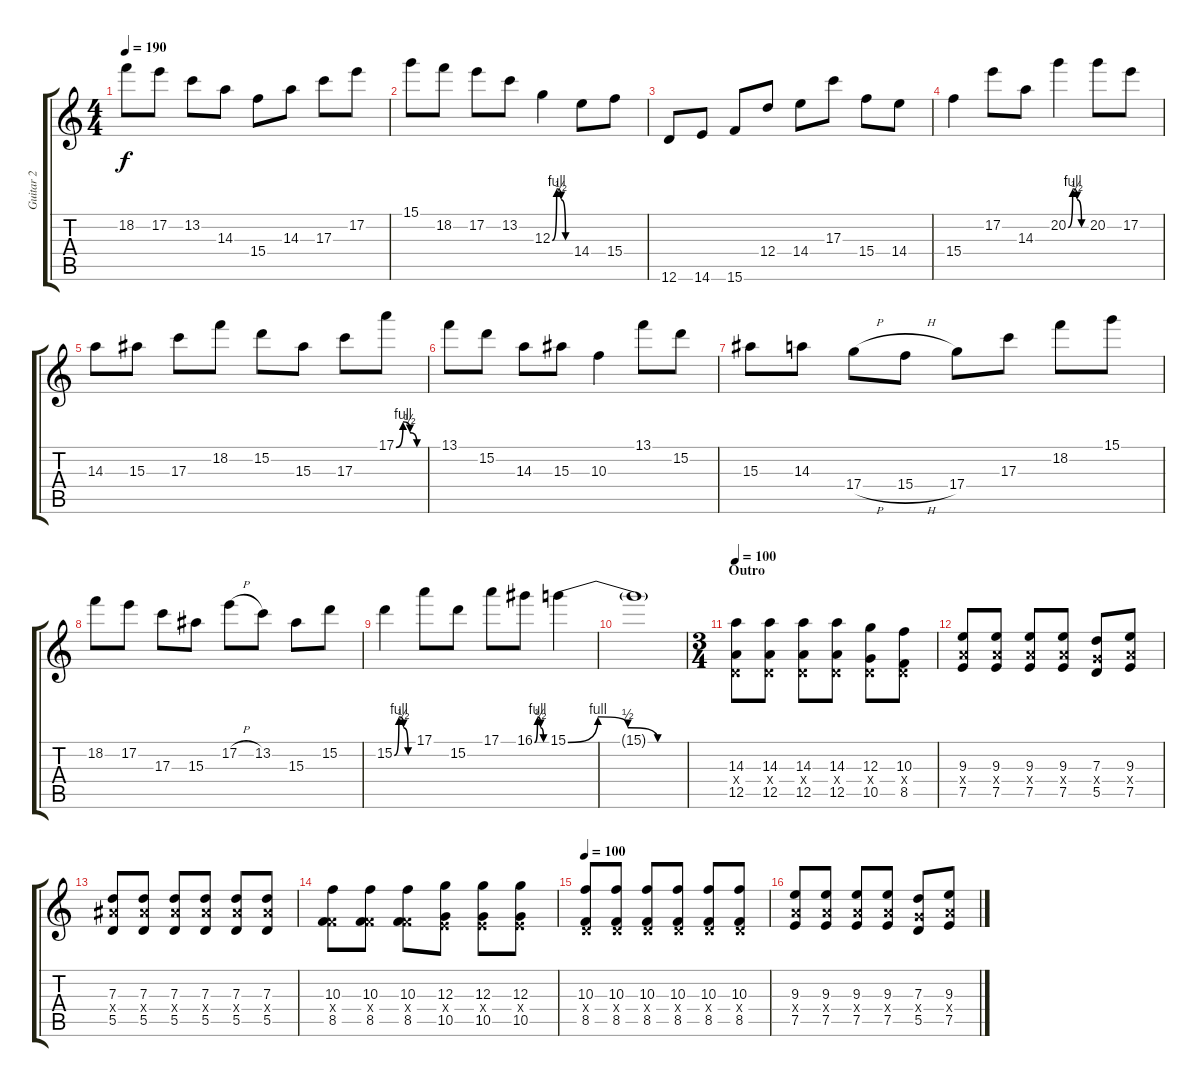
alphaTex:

\track ("Guitar 2" "Guitar 2") {instrument overdrivenguitar}
\staff {score tabs}
\tuning (E4 B3 G3 D3 A2 D2) {hide}
\ts (4 4)
\tempo 190
\clef g2
\ks c
18.2.8{dy f} 17.2.8 13.2.8 14.3.8 15.4.8 14.3.8 17.3.8 17.2.8 |
15.1.8 18.2.8 17.2.8 13.2.8 12.3{be (custom 0 0 15 4 30 2 45 0 60 0)}.4 14.4.8 15.4.8 |
12.6.8 14.6.8 15.6.8 12.4.8 14.4.8 17.3.8 15.4.8 14.4.8 |
15.4.4 17.2.8 14.3.8 20.2{be (custom 0 0 15 4 30 2 45 0 60 0)}.4 20.2.8 17.2.8 |
14.3.8 15.3.8 17.3.8 18.2.8 15.2.8 15.3.8 17.3.8 17.1{be (custom 0 0 15 4 30 2 45 0 60 0)}.8 |
13.1.8 15.2.8 14.3.8 15.3.8 10.3.4 13.1.8 15.2.8 |
15.3.8 14.3.8 17.4{h}.8 15.4{h}.8 17.4.8 17.3.8 18.2.8 15.1.8 |
18.2.8 17.2.8 17.3.8 15.3.8 17.2{h}.8 13.2.8 15.3.8 15.2.8 |
15.2{be (custom 0 0 15 4 30 2 45 0 60 0)}.4 17.1.8 15.2.8 17.1.8 16.1{be (custom 0 0 15 4 30 2 45 0 60 0)}.8 15.1{be (custom 0 0 15 4 30 2 45 0 60 0)}.4 |
15.1{t}.1 |
\ts (3 4)
\section ("" "Outro")
\tempo 100
(14.3 0.4{x} 12.5).8 (14.3 0.4{x} 12.5).8 (14.3 0.4{x} 12.5).8 (14.3 0.4{x} 12.5).8 (12.3 0.4{x} 10.5).8 (10.3 0.4{x} 8.5).8 |
(9.3 7.4{x} 7.5).8 (9.3 7.4{x} 7.5).8 (9.3 7.4{x} 7.5).8 (9.3 7.4{x} 7.5).8 (7.3 5.4{x} 5.5).8 (9.3 7.4{x} 7.5).8 |
(7.3 8.4{x} 5.5).8 (7.3 8.4{x} 5.5).8 (7.3 8.4{x} 5.5).8 (7.3 8.4{x} 5.5).8 (7.3 8.4{x} 5.5).8 (7.3 8.4{x} 5.5).8 |
(10.3 3.4{x} 8.5).8 (10.3 3.4{x} 8.5).8 (10.3 3.4{x} 8.5).8 (12.3 2.4{x} 10.5).8 (12.3 2.4{x} 10.5).8 (12.3 2.4{x} 10.5).8 |
\tempo 100
(10.3 0.4{x} 8.5).8 (10.3 0.4{x} 8.5).8 (10.3 0.4{x} 8.5).8 (10.3 0.4{x} 8.5).8 (10.3 0.4{x} 8.5).8 (10.3 0.4{x} 8.5).8 |
(9.3 7.4{x} 7.5).8 (9.3 7.4{x} 7.5).8 (9.3 7.4{x} 7.5).8 (9.3 7.4{x} 7.5).8 (7.3 5.4{x} 5.5).8 (9.3 7.4{x} 7.5).8
